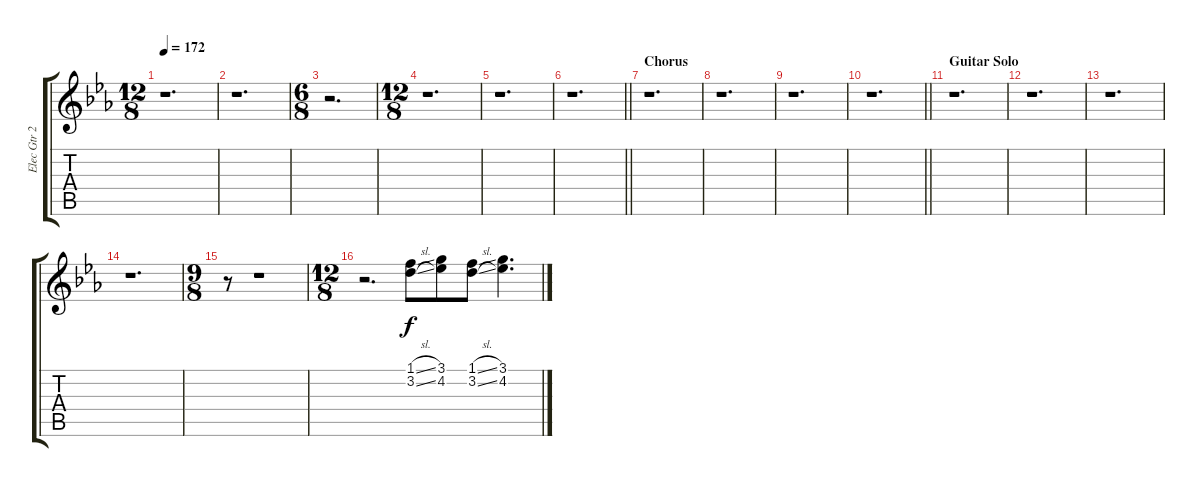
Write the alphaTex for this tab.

\track ("Elec Gtr 2" "Elec Gtr 2") {instrument overdrivenguitar}
\staff {score tabs}
\tuning (E4 B3 G3 D3 A2 E2) {hide}
\ts (12 8)
\tempo 172
\clef g2
\ks cminor
r.1{d dy f} |
r.1{d} |
\ts (6 8)
r.2{d} |
\ts (12 8)
r.1{d} |
r.1{d} |
\barLineRight lightlight
r.1{d} |
\section ("" "Chorus")
r.1{d} |
r.1{d} |
r.1{d} |
\barLineRight lightlight
r.1{d} |
\section ("" "Guitar Solo")
r.1{d} |
r.1{d} |
r.1{d} |
r.1{d} |
\ts (9 8)
r.8 r.1 |
\ts (12 8)
r.2{d} (1.1{sl} 3.2{sl}).8 (3.1 4.2).8 (1.1{sl} 3.2{sl}).8 (3.1 4.2).4{d}
